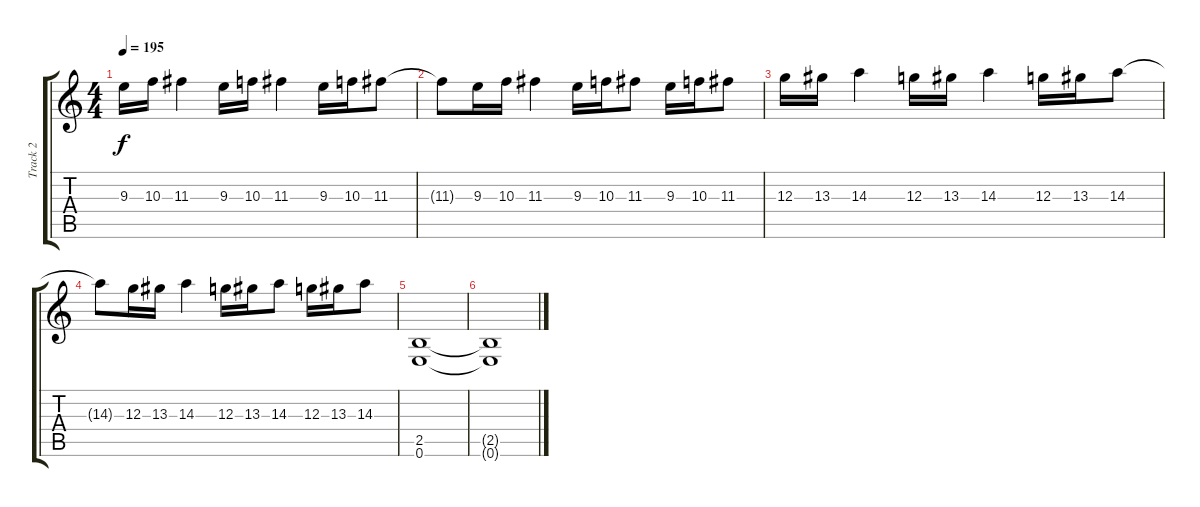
\track ("Track 2" "Track 2") {instrument overdrivenguitar}
\staff {score tabs}
\tuning (E4 B3 G3 D3 A2 E2) {hide}
\ts (4 4)
\tempo 195
\clef g2
\ks c
9.3.16{dy f} 10.3.16 11.3.4 9.3.16 10.3.16 11.3.4 9.3.16 10.3.16 11.3.8 |
11.3{t}.8 9.3.16 10.3.16 11.3.4 9.3.16 10.3.16 11.3.8 9.3.16 10.3.16 11.3.8 |
12.3.16 13.3.16 14.3.4 12.3.16 13.3.16 14.3.4 12.3.16 13.3.16 14.3.8 |
14.3{t}.8 12.3.16 13.3.16 14.3.4 12.3.16 13.3.16 14.3.8 12.3.16 13.3.16 14.3.8 |
(2.5 0.6).1 |
(2.5{t} 0.6{t}).1
